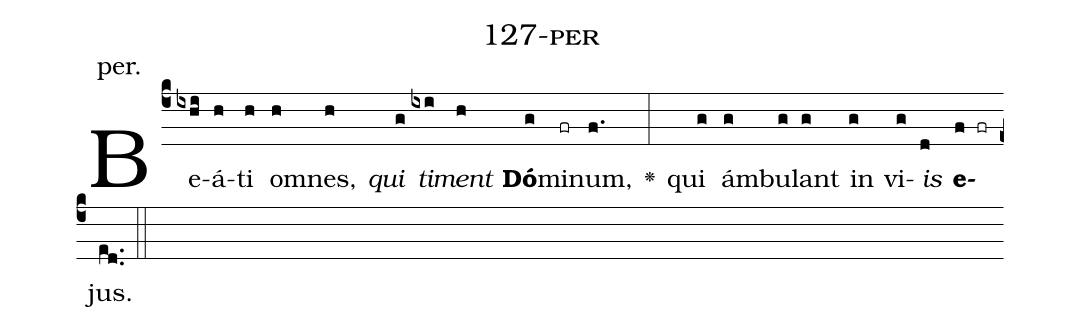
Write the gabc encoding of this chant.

name: 127-per;
annotation: per.;
%%
(c4)Be(ixhi)á(h)ti(h) om(h)nes,(h) <i>qui</i>(g) <i>ti</i>(ixi)<i>ment</i>(h) <b>Dó</b>(g)mi(fr)num,(f.) <v>\greheightstar</v>(:) qui(g) ám(g)bu(g)lant(g) in(g) vi(g)<i>is</i>(d) <b>e</b>(f fr)jus.(ed..) (::)


%E(g) u(g) o(g) u(d) a(f) e.(ed..) (::)
